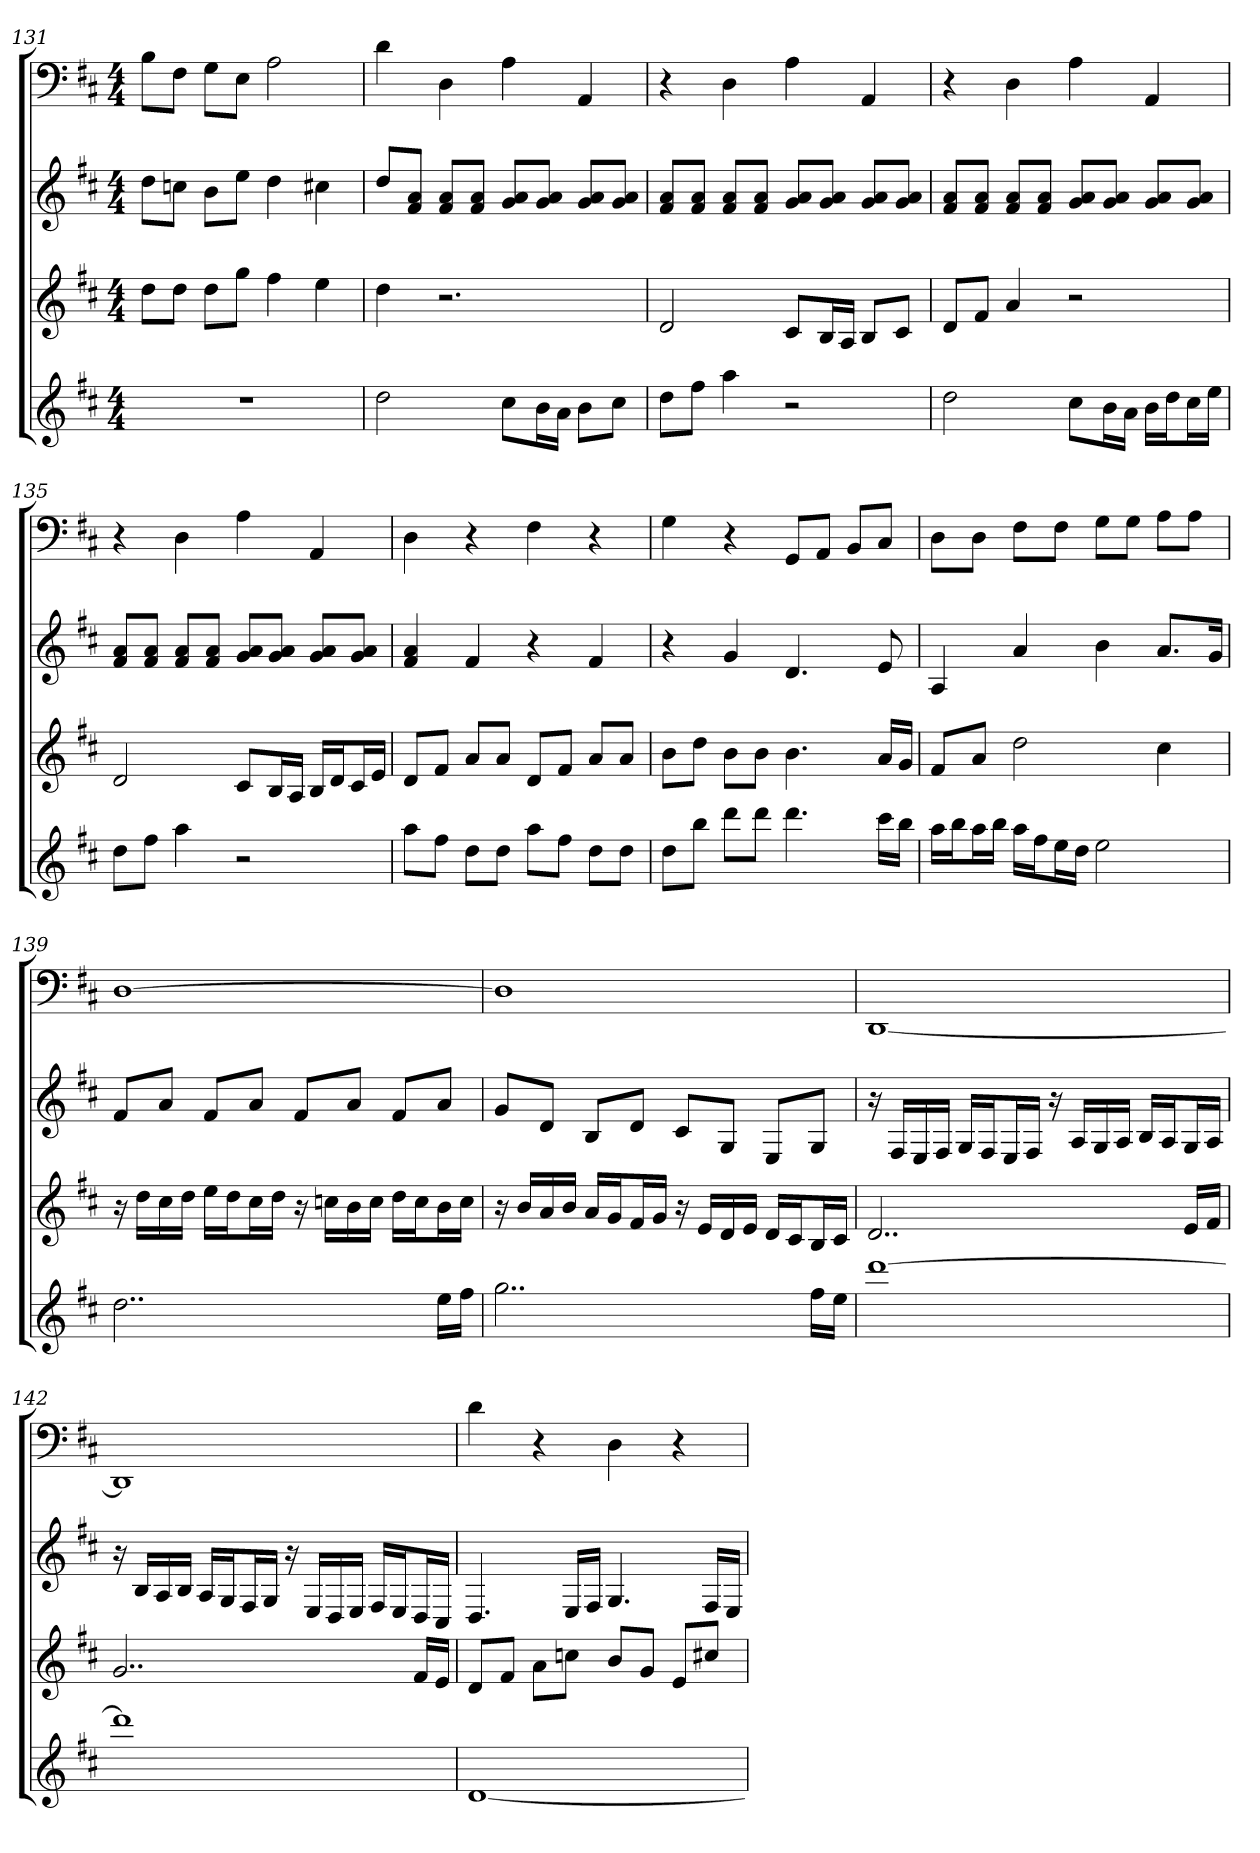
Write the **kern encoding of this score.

**kern	**kern	**kern	**kern
*part4	*part3	*part2	*part1
*staff4	*staff3	*staff2	*staff1
*k[f#c#]	*k[f#c#]	*k[f#c#]	*k[f#c#]
*D:	*D:	*D:	*D:
*M4/4	*M4/4	*M4/4	*M4/4
=131	=131	=131	=131
1r	8ddL	8ddL	8BL
.	8ddJ	8ccnJ	8F#J
.	8ddL	8bL	8GL
.	8ggJ	8eeJ	8EJ
.	4ff#	4dd	2A
.	4ee	4cc#X	.
=132	=132	=132	=132
2dd	4dd	8ddL	4d
.	.	8f# 8aJ	.
.	2.r	8f# 8aL	4D
.	.	8f# 8aJ	.
8cc#L	.	8g 8aL	4A
16bL	.	8g 8aJ	.
16aJJ	.	.	.
8bL	.	8g 8aL	4AA
8cc#J	.	8g 8aJ	.
=133	=133	=133	=133
8ddL	2d	8f# 8aL	4r
8ff#J	.	8f# 8aJ	.
4aa	.	8f# 8aL	4D
.	.	8f# 8aJ	.
2r	8c#L	8g 8aL	4A
.	16BL	8g 8aJ	.
.	16AJJ	.	.
.	8BL	8g 8aL	4AA
.	8c#J	8g 8aJ	.
=134	=134	=134	=134
2dd	8dL	8f# 8aL	4r
.	8f#J	8f# 8aJ	.
.	4a	8f# 8aL	4D
.	.	8f# 8aJ	.
8cc#L	2r	8g 8aL	4A
16bL	.	8g 8aJ	.
16aJJ	.	.	.
16bLL	.	8g 8aL	4AA
16ddJ	.	.	.
16cc#L	.	8g 8aJ	.
16eeJJ	.	.	.
=135	=135	=135	=135
8ddL	2d	8f# 8aL	4r
8ff#J	.	8f# 8aJ	.
4aa	.	8f# 8aL	4D
.	.	8f# 8aJ	.
2r	8c#L	8g 8aL	4A
.	16BL	8g 8aJ	.
.	16AJJ	.	.
.	16BLL	8g 8aL	4AA
.	16dJ	.	.
.	16c#L	8g 8aJ	.
.	16eJJ	.	.
=136	=136	=136	=136
8aaL	8dL	4f# 4a	4D
8ff#J	8f#J	.	.
8ddL	8aL	4f#	4r
8ddJ	8aJ	.	.
8aaL	8dL	4r	4F#
8ff#J	8f#J	.	.
8ddL	8aL	4f#	4r
8ddJ	8aJ	.	.
=137	=137	=137	=137
8ddL	8bL	4r	4G
8bbJ	8ddJ	.	.
8dddL	8bL	4g	4r
8dddJ	8bJ	.	.
4.ddd	4.b	4.d	8GGL
.	.	.	8AAJ
.	.	.	8BBL
16ccc#LL	16aLL	8e	8C#J
16bbJJ	16gJJ	.	.
=138	=138	=138	=138
16aaLL	8f#L	4A	8DL
16bbJ	.	.	.
16aaL	8aJ	.	8DJ
16bbJJ	.	.	.
16aaLL	2dd	4a	8F#L
16ff#J	.	.	.
16eeL	.	.	8F#J
16ddJJ	.	.	.
2ee	.	4b	8GL
.	.	.	8GJ
.	4cc#	8.aL	8AL
.	.	.	8AJ
.	.	16gJk	.
=139	=139	=139	=139
2..dd	16r	8f#L	[1D
.	16ddLL	.	.
.	16cc#	8aJ	.
.	16ddJJ	.	.
.	16eeLL	8f#L	.
.	16ddJ	.	.
.	16cc#L	8aJ	.
.	16ddJJ	.	.
.	16r	8f#L	.
.	16ccnLL	.	.
.	16b	8aJ	.
.	16ccJJ	.	.
.	16ddLL	8f#L	.
.	16ccJ	.	.
16eeLL	16bL	8aJ	.
16ff#JJ	16ccJJ	.	.
=140	=140	=140	=140
2..gg	16r	8gL	1D]
.	16bLL	.	.
.	16a	8dJ	.
.	16bJJ	.	.
.	16aLL	8BL	.
.	16gJ	.	.
.	16f#L	8dJ	.
.	16gJJ	.	.
.	16r	8c#L	.
.	16eLL	.	.
.	16d	8GJ	.
.	16eJJ	.	.
.	16dLL	8EL	.
.	16c#J	.	.
16ff#LL	16BL	8GJ	.
16eeJJ	16c#JJ	.	.
=141	=141	=141	=141
[1ddd	2..d	16r	[1DD
.	.	16F#LL	.
.	.	16E	.
.	.	16F#JJ	.
.	.	16GLL	.
.	.	16F#J	.
.	.	16EL	.
.	.	16F#JJ	.
.	.	16r	.
.	.	16ALL	.
.	.	16G	.
.	.	16AJJ	.
.	.	16BLL	.
.	.	16AJ	.
.	16eLL	16GL	.
.	16f#JJ	16AJJ	.
=142	=142	=142	=142
1ddd]	2..g	16r	1DD]
.	.	16BLL	.
.	.	16A	.
.	.	16BJJ	.
.	.	16ALL	.
.	.	16GJ	.
.	.	16F#L	.
.	.	16GJJ	.
.	.	16r	.
.	.	16ELL	.
.	.	16D	.
.	.	16EJJ	.
.	.	16F#LL	.
.	.	16EJ	.
.	16f#LL	16DL	.
.	16eJJ	16C#JJ	.
=143	=143	=143	=143
[1d	8dL	4.D	4d
.	8f#J	.	.
.	8aL	.	4r
.	8ccnJ	16ELL	.
.	.	16F#JJ	.
.	8bL	4.G	4D
.	8gJ	.	.
.	8eL	.	4r
.	8cc#XJ	16F#LL	.
.	.	16EJJ	.
=	=	=	=
*-	*-	*-	*-
